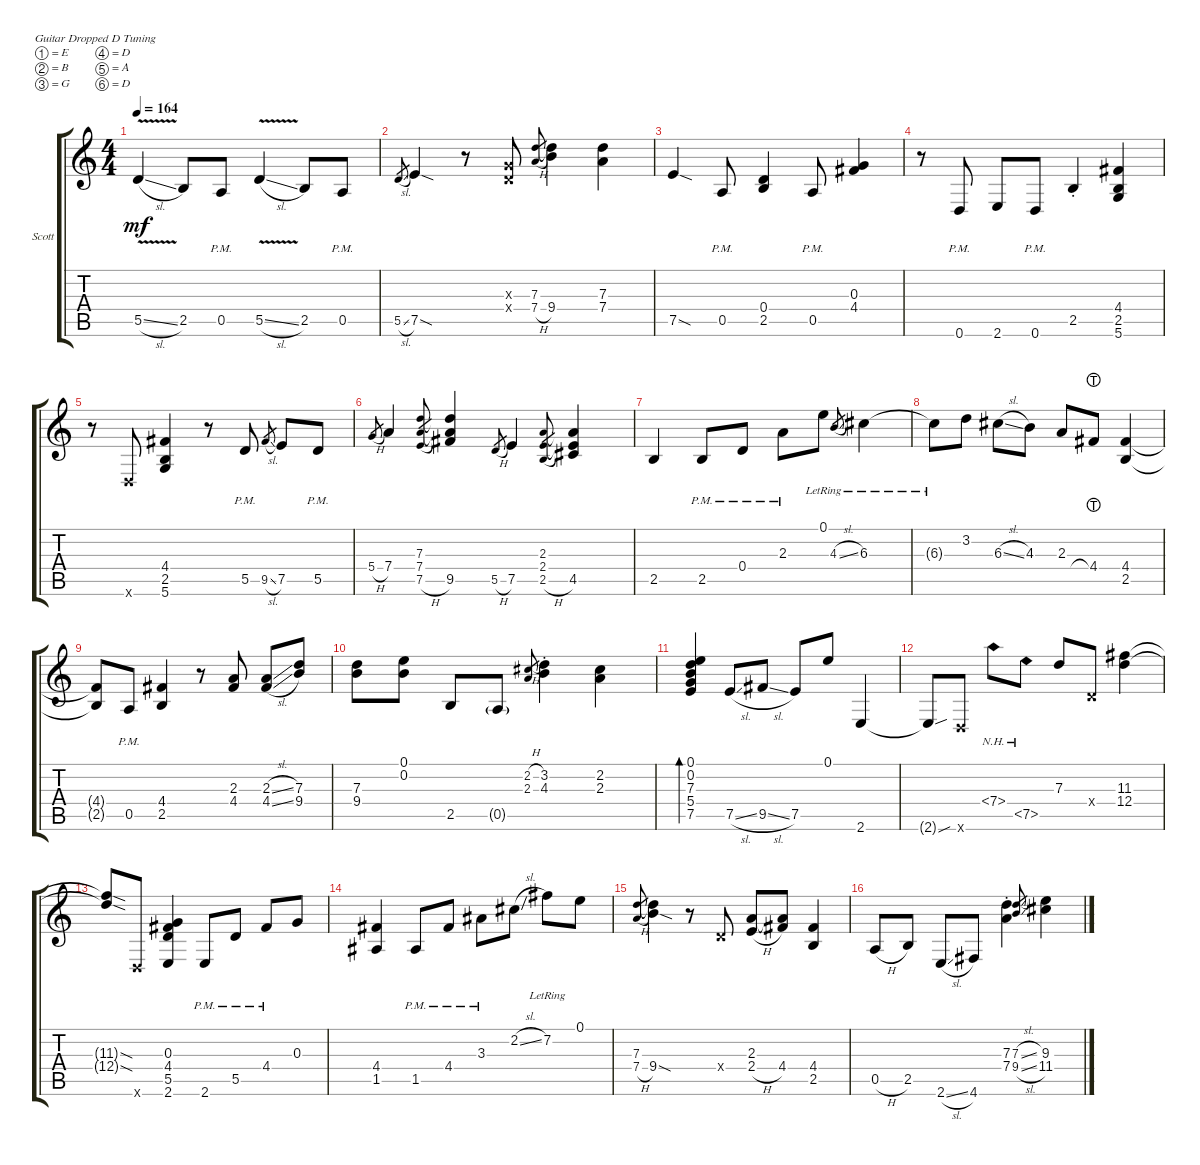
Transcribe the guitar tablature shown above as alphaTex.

\defaultSystemsLayout 4
\bracketExtendMode groupsimilarinstruments
\firstSystemTrackNameOrientation horizontal
\otherSystemsTrackNameOrientation horizontal
\track ("Scott" "Scott") {instrument electricguitarclean}
\staff {score tabs}
\tuning (E4 B3 G3 D3 A2 D2)
\ts (4 4)
\scale
0.331504
\tempo 164
\accidentals auto
\clef g2
\ottava regular
\simile none
\ks c
5.5{v sl}.4{dy mf} 2.5.8 0.5{pm}.8 5.5{v sl}.4 2.5.8 0.5{pm}.8 |
\scale
0.37987 5.5{sl}.8{gr} 7.5{sod}.4 r.8 (0.4{x} 0.3{x}).8 (7.4{h} 7.3).8{gr} (9.4 7.3{t}).4 (7.4 7.3).4 |
\scale
0.325876 7.5{sod}.4 0.5{pm}.8 (2.5 0.4).4 0.5{pm}.8 (4.4 0.3).4 |
\scale
0.29387 r.8 0.6{pm}.8 2.6.8 0.6{pm}.8 2.5{st}.4 (5.6 2.5 4.4).4 |
\scale
0.511805 r.8 0.6{x}.8 (5.6 2.5 4.4).4 r.8 5.5{pm}.8 9.5{sl}.8{gr} 7.5.8 5.5{pm}.8 |
\scale
0.487409 5.4{h}.8{gr} 7.4.4 (7.5{h} 7.4 7.3).8{gr} (9.5 7.3{t} 7.4{t}).4 5.5{h}.8{gr} 7.5.4 (2.5{h} 2.4 2.3).8{gr} (4.5 2.4{t} 2.3{t}).4 |
\scale
0.509776 2.5.4 2.5{pm}.8 0.4{pm}.8 2.3{pm}.8 0.1{lr}.8 4.3{sl lr}.8{gr} 6.3{lr}.4 |
\scale
0.490159 6.3{lr t}.8 3.2.8 6.3{sl}.8 4.3.8 2.3.8 4.4{lht}.8 (2.5 4.4).4 |
\scale
0.503574 (4.4{t} 2.5{t}).8 0.5{pm}.8 (4.4 2.5).4 r.8 (4.4 2.3).8 (2.3{sl} 4.4{sl}).8 (9.4 7.3).8 |
\scale
0.49669 (9.4 7.3).8 (0.2 0.1).8 2.5.8 0.5{g}.8 (2.3{h} 2.2{h}).8{gr} (3.2{st} 4.3{st}).4 (2.3 2.2).4 |
\scale
0.517366 (5.4 7.5 7.3 0.2 0.1).4{bd 109} 7.5{sl}.8 9.5{sl}.8 7.5.8 0.1.8 2.6.4 |
\scale
0.48248 2.6{sou t}.8 0.6{x}.8 7.4{nh}.8 7.5{nh}.8 7.3.8 0.4{x}.8 (12.4 11.3).4 |
(11.3{sod t} 12.4{sod t}).8 0.6{x}.8 (2.6 5.5 4.4 0.3).4 2.6{pm}.8 5.5{pm}.8 4.4{pm}.8 0.3.8 |
(1.5 4.4).4 1.5{pm}.8 4.4{pm}.8 3.3{pm}.8 2.2{sl}.8 7.2{lr}.8 0.1.8 |
\scale
0.500815 (7.4{h} 7.3).8{gr} (7.3{t} 9.4{sod}).4 r.8 0.4{x}.8 (2.4{h} 2.3).8 (4.4 2.3{t}).8 (4.4 2.5).4 |
\scale
0.49917 0.5{h}.8 2.5.8 2.6{sl}.8 4.6.8 (7.4{st} 7.3{st}).4 (9.4{sl} 7.3{sl}).8{gr} (9.3 11.4).4
